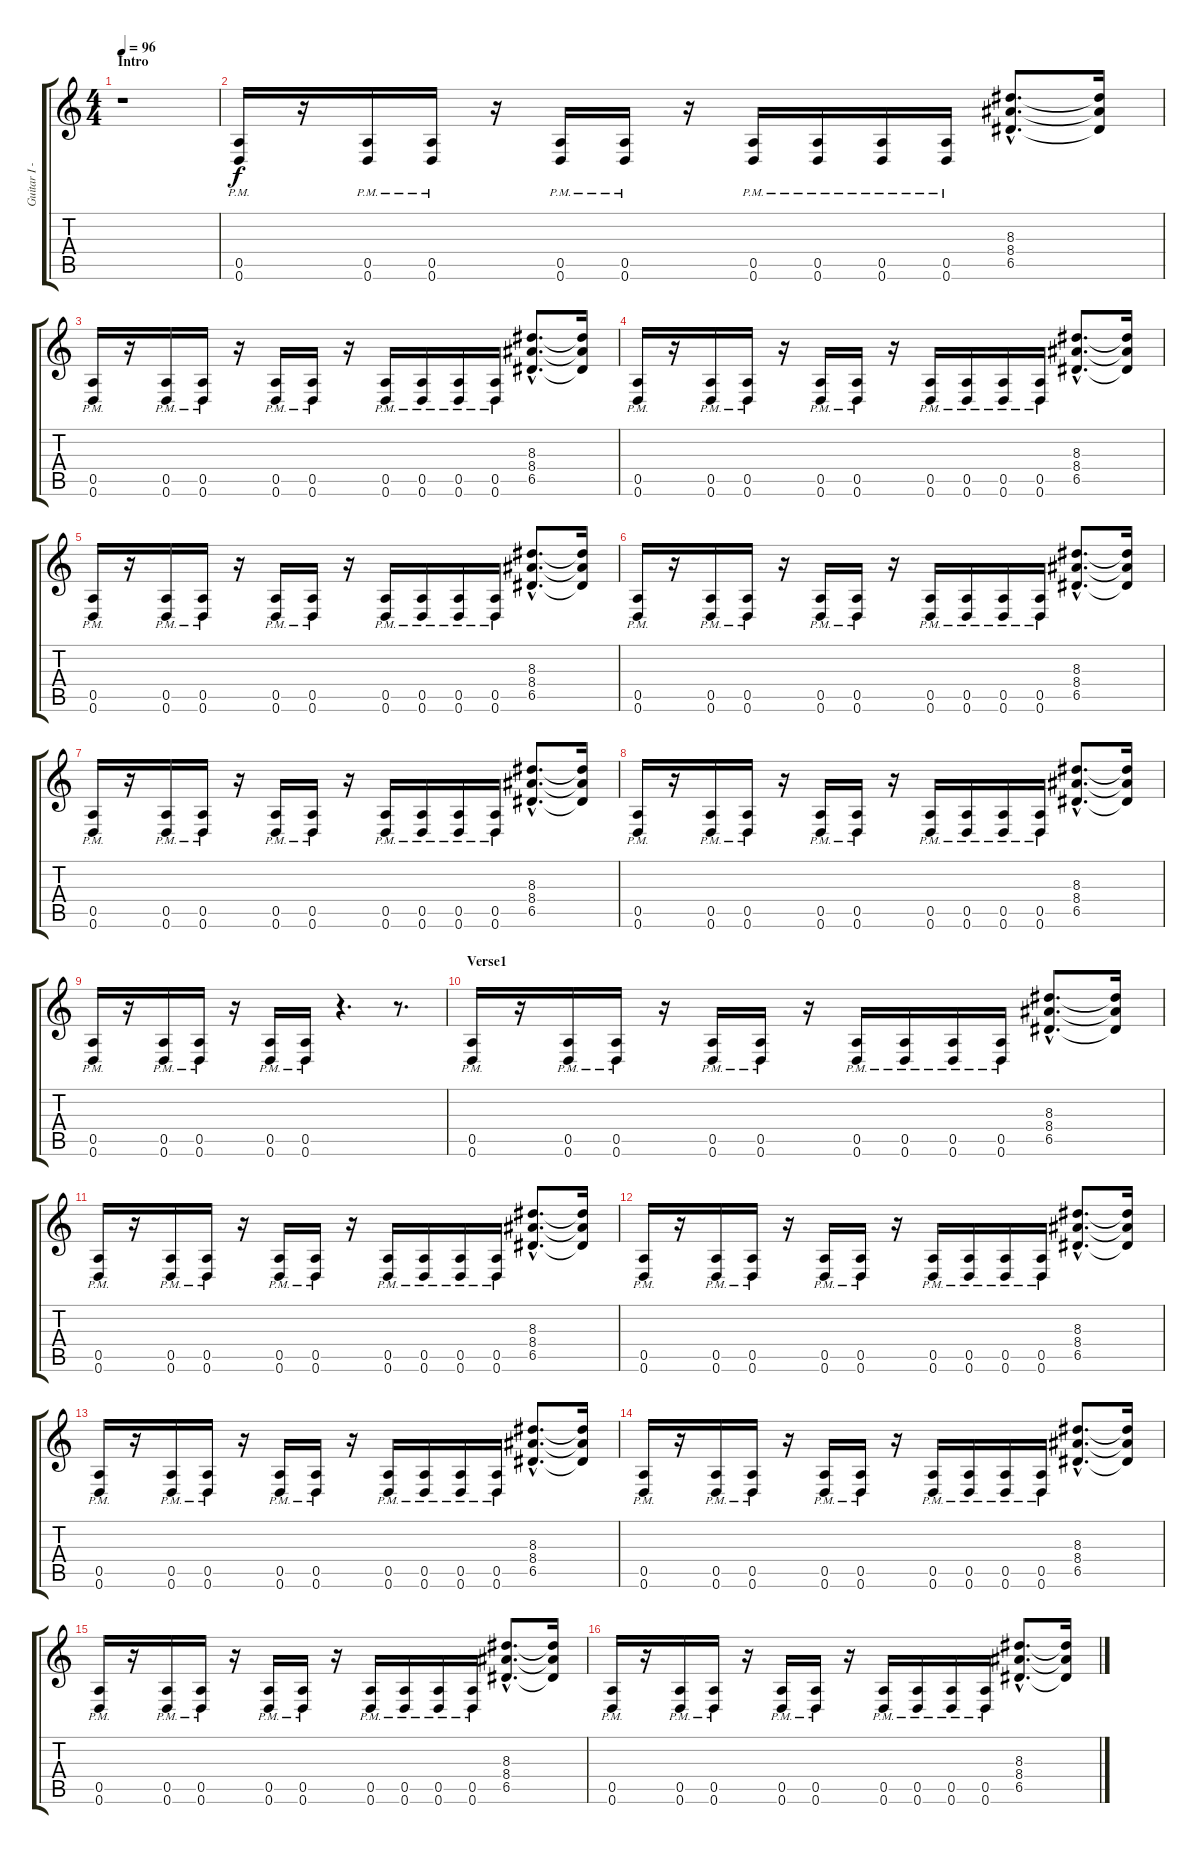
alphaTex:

\track ("Guitar I - Bard Torstensen" "Guitar I -") {instrument distortionguitar}
\staff {score tabs}
\tuning (E4 B3 G3 D3 A2 D2) {hide}
\ts (4 4)
\section ("" "Intro")
\tempo 96
\clef g2
\ks c
r.1{dy f instrument distortionguitar} |
(0.5{pm} 0.6{pm}).16 r.16 (0.5{pm} 0.6{pm}).16 (0.5{pm} 0.6{pm}).16 r.16 (0.5{pm} 0.6{pm}).16 (0.5{pm} 0.6{pm}).16 r.16 (0.5{pm} 0.6{pm}).16 (0.5{pm} 0.6{pm}).16 (0.5{pm} 0.6{pm}).16 (0.5{pm} 0.6{pm}).16 (8.3{hac} 8.4{hac} 6.5{hac}).8{d} (8.3{t} 8.4{t} 6.5{t}).16 |
(0.5{pm} 0.6{pm}).16 r.16 (0.5{pm} 0.6{pm}).16 (0.5{pm} 0.6{pm}).16 r.16 (0.5{pm} 0.6{pm}).16 (0.5{pm} 0.6{pm}).16 r.16 (0.5{pm} 0.6{pm}).16 (0.5{pm} 0.6{pm}).16 (0.5{pm} 0.6{pm}).16 (0.5{pm} 0.6{pm}).16 (8.3{hac} 8.4{hac} 6.5{hac}).8{d} (8.3{t} 8.4{t} 6.5{t}).16 |
(0.5{pm} 0.6{pm}).16 r.16 (0.5{pm} 0.6{pm}).16 (0.5{pm} 0.6{pm}).16 r.16 (0.5{pm} 0.6{pm}).16 (0.5{pm} 0.6{pm}).16 r.16 (0.5{pm} 0.6{pm}).16 (0.5{pm} 0.6{pm}).16 (0.5{pm} 0.6{pm}).16 (0.5{pm} 0.6{pm}).16 (8.3{hac} 8.4{hac} 6.5{hac}).8{d} (8.3{t} 8.4{t} 6.5{t}).16 |
(0.5{pm} 0.6{pm}).16 r.16 (0.5{pm} 0.6{pm}).16 (0.5{pm} 0.6{pm}).16 r.16 (0.5{pm} 0.6{pm}).16 (0.5{pm} 0.6{pm}).16 r.16 (0.5{pm} 0.6{pm}).16 (0.5{pm} 0.6{pm}).16 (0.5{pm} 0.6{pm}).16 (0.5{pm} 0.6{pm}).16 (8.3{hac} 8.4{hac} 6.5{hac}).8{d} (8.3{t} 8.4{t} 6.5{t}).16 |
(0.5{pm} 0.6{pm}).16 r.16 (0.5{pm} 0.6{pm}).16 (0.5{pm} 0.6{pm}).16 r.16 (0.5{pm} 0.6{pm}).16 (0.5{pm} 0.6{pm}).16 r.16 (0.5{pm} 0.6{pm}).16 (0.5{pm} 0.6{pm}).16 (0.5{pm} 0.6{pm}).16 (0.5{pm} 0.6{pm}).16 (8.3{hac} 8.4{hac} 6.5{hac}).8{d} (8.3{t} 8.4{t} 6.5{t}).16 |
(0.5{pm} 0.6{pm}).16 r.16 (0.5{pm} 0.6{pm}).16 (0.5{pm} 0.6{pm}).16 r.16 (0.5{pm} 0.6{pm}).16 (0.5{pm} 0.6{pm}).16 r.16 (0.5{pm} 0.6{pm}).16 (0.5{pm} 0.6{pm}).16 (0.5{pm} 0.6{pm}).16 (0.5{pm} 0.6{pm}).16 (8.3{hac} 8.4{hac} 6.5{hac}).8{d} (8.3{t} 8.4{t} 6.5{t}).16 |
(0.5{pm} 0.6{pm}).16 r.16 (0.5{pm} 0.6{pm}).16 (0.5{pm} 0.6{pm}).16 r.16 (0.5{pm} 0.6{pm}).16 (0.5{pm} 0.6{pm}).16 r.16 (0.5{pm} 0.6{pm}).16 (0.5{pm} 0.6{pm}).16 (0.5{pm} 0.6{pm}).16 (0.5{pm} 0.6{pm}).16 (8.3{hac} 8.4{hac} 6.5{hac}).8{d} (8.3{t} 8.4{t} 6.5{t}).16 |
(0.5{pm} 0.6{pm}).16 r.16 (0.5{pm} 0.6{pm}).16 (0.5{pm} 0.6{pm}).16 r.16 (0.5{pm} 0.6{pm}).16 (0.5{pm} 0.6{pm}).16 r.4{d} r.8{d} |
\section ("" "Verse1")
(0.5{pm} 0.6{pm}).16 r.16 (0.5{pm} 0.6{pm}).16 (0.5{pm} 0.6{pm}).16 r.16 (0.5{pm} 0.6{pm}).16 (0.5{pm} 0.6{pm}).16 r.16 (0.5{pm} 0.6{pm}).16 (0.5{pm} 0.6{pm}).16 (0.5{pm} 0.6{pm}).16 (0.5{pm} 0.6{pm}).16 (8.3{hac} 8.4{hac} 6.5{hac}).8{d} (8.3{t} 8.4{t} 6.5{t}).16 |
(0.5{pm} 0.6{pm}).16 r.16 (0.5{pm} 0.6{pm}).16 (0.5{pm} 0.6{pm}).16 r.16 (0.5{pm} 0.6{pm}).16 (0.5{pm} 0.6{pm}).16 r.16 (0.5{pm} 0.6{pm}).16 (0.5{pm} 0.6{pm}).16 (0.5{pm} 0.6{pm}).16 (0.5{pm} 0.6{pm}).16 (8.3{hac} 8.4{hac} 6.5{hac}).8{d} (8.3{t} 8.4{t} 6.5{t}).16 |
(0.5{pm} 0.6{pm}).16 r.16 (0.5{pm} 0.6{pm}).16 (0.5{pm} 0.6{pm}).16 r.16 (0.5{pm} 0.6{pm}).16 (0.5{pm} 0.6{pm}).16 r.16 (0.5{pm} 0.6{pm}).16 (0.5{pm} 0.6{pm}).16 (0.5{pm} 0.6{pm}).16 (0.5{pm} 0.6{pm}).16 (8.3{hac} 8.4{hac} 6.5{hac}).8{d} (8.3{t} 8.4{t} 6.5{t}).16 |
(0.5{pm} 0.6{pm}).16 r.16 (0.5{pm} 0.6{pm}).16 (0.5{pm} 0.6{pm}).16 r.16 (0.5{pm} 0.6{pm}).16 (0.5{pm} 0.6{pm}).16 r.16 (0.5{pm} 0.6{pm}).16 (0.5{pm} 0.6{pm}).16 (0.5{pm} 0.6{pm}).16 (0.5{pm} 0.6{pm}).16 (8.3{hac} 8.4{hac} 6.5{hac}).8{d} (8.3{t} 8.4{t} 6.5{t}).16 |
(0.5{pm} 0.6{pm}).16 r.16 (0.5{pm} 0.6{pm}).16 (0.5{pm} 0.6{pm}).16 r.16 (0.5{pm} 0.6{pm}).16 (0.5{pm} 0.6{pm}).16 r.16 (0.5{pm} 0.6{pm}).16 (0.5{pm} 0.6{pm}).16 (0.5{pm} 0.6{pm}).16 (0.5{pm} 0.6{pm}).16 (8.3{hac} 8.4{hac} 6.5{hac}).8{d} (8.3{t} 8.4{t} 6.5{t}).16 |
(0.5{pm} 0.6{pm}).16 r.16 (0.5{pm} 0.6{pm}).16 (0.5{pm} 0.6{pm}).16 r.16 (0.5{pm} 0.6{pm}).16 (0.5{pm} 0.6{pm}).16 r.16 (0.5{pm} 0.6{pm}).16 (0.5{pm} 0.6{pm}).16 (0.5{pm} 0.6{pm}).16 (0.5{pm} 0.6{pm}).16 (8.3{hac} 8.4{hac} 6.5{hac}).8{d} (8.3{t} 8.4{t} 6.5{t}).16 |
(0.5{pm} 0.6{pm}).16 r.16 (0.5{pm} 0.6{pm}).16 (0.5{pm} 0.6{pm}).16 r.16 (0.5{pm} 0.6{pm}).16 (0.5{pm} 0.6{pm}).16 r.16 (0.5{pm} 0.6{pm}).16 (0.5{pm} 0.6{pm}).16 (0.5{pm} 0.6{pm}).16 (0.5{pm} 0.6{pm}).16 (8.3{hac} 8.4{hac} 6.5{hac}).8{d} (8.3{t} 8.4{t} 6.5{t}).16
